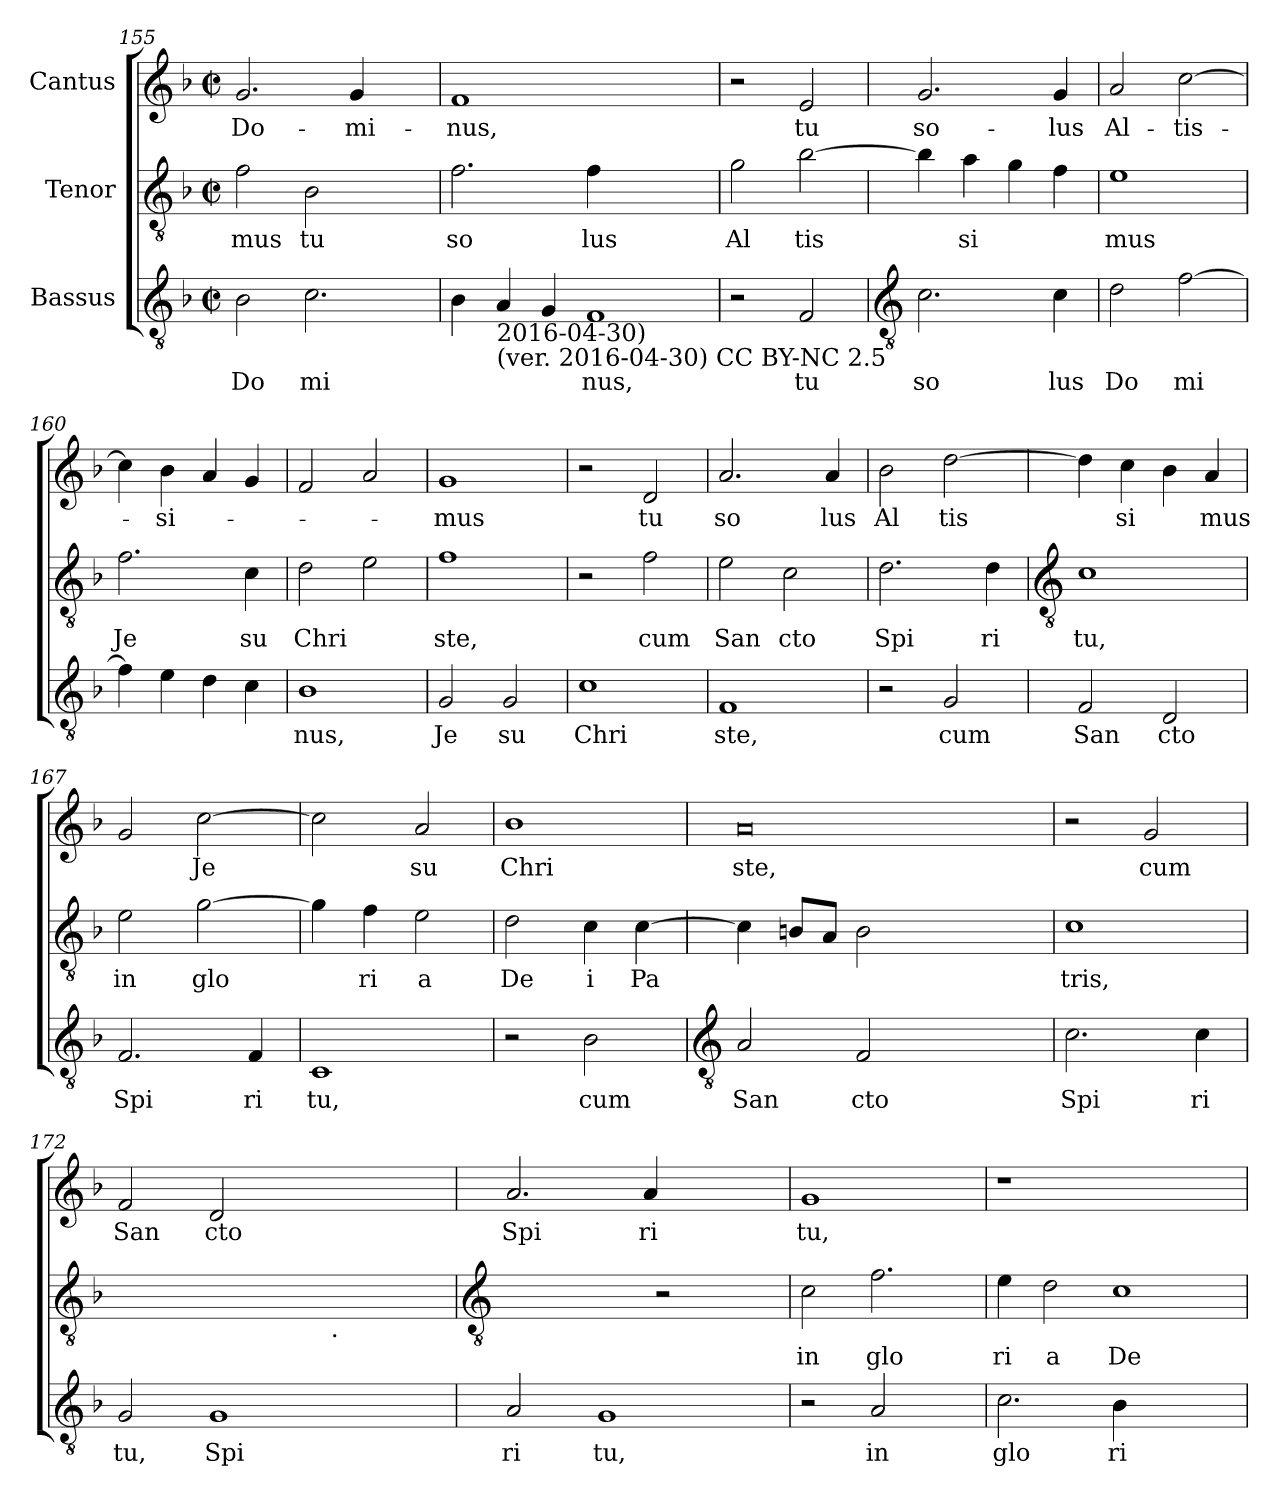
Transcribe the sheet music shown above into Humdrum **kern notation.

**kern	**text	**kern	**text	**kern	**text
*part3	*part3	*part2	*part2	*part1	*part1
*staff3	*staff3	*staff2	*staff2	*staff1	*staff1
*I"Bassus	*	*I"Tenor	*	*I"Cantus	*
*clefGv2	*	*clefGv2	*	*clefG2	*
*k[b-]	*	*k[b-]	*	*k[b-]	*
*F:	*	*F:	*	*F:	*
*M2/2	*	*M2/2	*	*M2/2	*
*met(c|)	*	*met(c|)	*	*met(c|)	*
=155A	=155A	=155A	=155A	=155A	=155A
!	!LO:LY:b	!	!LO:LY:b	!	!LO:LY:b
2B-\	Do	2f\	mus	2.g/	Do-
!	!LO:LY:b	!	!LO:LY:b	!	!
2.c\	mi	2B-\	tu	.	.
!	!	!	!	!	!LO:LY:b
.	.	.	.	4g/	-mi-
.	.	4ryy	.	4ryy	.
=156A	=156A	=156A	=156A	=156A	=156A
!	!	!	!LO:LY:b	!	!LO:LY:b
4B-\	.	2.f\	so	1f	-nus,
!LO:TX:b:t=2016-04-30)	!	!	!	!	!
!LO:TX:b:t=(ver. 2016-04-30) CC BY-NC 2.5	!	!	!	!	!
4A/	.	.	.	.	.
4G/	.	.	.	.	.
!	!LO:LY:b	!	!LO:LY:b	!	!
1F	nus,	4f\	lus	.	.
.	.	2.ryy	.	2.ryy	.
=157A	=157A	=157A	=157A	=157A	=157A
!	!	!	!LO:LY:b	!	!
2r	.	2g\	Al	2r	.
!	!LO:LY:b	!	!LO:LY:b	!	!LO:LY:b
2F/	tu	[2b-\	tis	2e/	tu
!!LO:LB:g=z
=158	=158	=158	=158	=158	=158
*clefGv2	*	*	*	*	*
!	!LO:LY:b	!	!	!	!LO:LY:b
2.c\	so	4b-\]	.	2.g/	so-
!	!	!	!LO:LY:b	!	!
.	.	4a\	si	.	.
.	.	4g\	.	.	.
!	!LO:LY:b	!	!	!	!LO:LY:b
4c\	lus	4f\	.	4g/	-lus
=159A	=159A	=159A	=159A	=159A	=159A
!	!LO:LY:b	!	!LO:LY:b	!	!LO:LY:b
2d\	Do	1e	mus	2a/	Al-
!	!LO:LY:b	!	!	!	!LO:LY:b
[2f\	mi	.	.	[2cc\	-tis-
=160A	=160A	=160A	=160A	=160A	=160A
!	!	!	!LO:LY:b	!	!
4f\]	.	2.f\	Je	4cc\]	.
!	!	!	!	!	!LO:LY:b
4e\	.	.	.	4b-\	-si-
4d\	.	.	.	4a/	.
!	!	!	!LO:LY:b	!	!
4c\	.	4c\	su	4g/	.
=161	=161	=161	=161	=161	=161
!	!LO:LY:b	!	!LO:LY:b	!	!
1B-	nus,	2d\	Chri	2f/	.
.	.	2e\	.	2a/	.
!!LO:LB:g=z
=162	=162	=162	=162	=162	=162
!	!LO:LY:b	!	!LO:LY:b	!	!LO:LY:b
2G/	Je	1f	ste,	1g	-mus
!	!LO:LY:b	!	!	!	!
2G/	su	.	.	.	.
=163	=163	=163	=163	=163	=163
!	!LO:LY:b	!	!	!	!
1c	Chri	2r	.	2r	.
!	!	!	!LO:LY:b	!	!LO:LY:b
.	.	2f\	cum	2d/	tu
=164	=164	=164	=164	=164	=164
!	!LO:LY:b	!	!LO:LY:b	!	!LO:LY:b
1F	ste,	2e\	San	2.a/	so
!	!	!	!LO:LY:b	!	!
.	.	2c\	cto	.	.
!	!	!	!	!	!LO:LY:b
.	.	.	.	4a/	lus
=165	=165	=165	=165	=165	=165
!	!	!	!LO:LY:b	!	!LO:LY:b
2r	.	2.d\	Spi	2b-\	Al
!	!LO:LY:b	!	!	!	!LO:LY:b
2G/	cum	.	.	[2dd\	tis
!	!	!	!LO:LY:b	!	!
.	.	4d\	ri	.	.
!!LO:LB:g=z
=166	=166	=166	=166	=166	=166
*	*	*clefGv2	*	*	*
!	!LO:LY:b	!	!LO:LY:b	!	!
2F/	San	1c	tu,	4dd\]	.
!	!	!	!	!	!LO:LY:b
.	.	.	.	4cc\	si
!	!LO:LY:b	!	!	!	!
2D/	cto	.	.	4b-\	.
!	!	!	!	!	!LO:LY:b
.	.	.	.	4a/	mus
=167	=167	=167	=167	=167	=167
!	!LO:LY:b	!	!LO:LY:b	!	!
2.F/	Spi	2e\	in	2g/	.
!	!	!	!LO:LY:b	!	!LO:LY:b
.	.	[2g\	glo	[2cc\	Je
!	!LO:LY:b	!	!	!	!
4F/	ri	.	.	.	.
=168	=168	=168	=168	=168	=168
!	!LO:LY:b	!	!	!	!
1C	tu,	4g\]	.	2cc\]	.
!	!	!	!LO:LY:b	!	!
.	.	4f\	ri	.	.
!	!	!	!LO:LY:b	!	!LO:LY:b
.	.	2e\	a	2a/	su
=169	=169	=169	=169	=169	=169
!	!	!	!LO:LY:b	!	!LO:LY:b
2r	.	2d\	De	1b-	Chri
!	!LO:LY:b	!	!LO:LY:b	!	!
2B-\	cum	4c\	i	.	.
!	!	!	!LO:LY:b	!	!
.	.	[4c\	Pa	.	.
!!LO:LB:g=z
=170	=170	=170	=170	=170	=170
*clefGv2	*	*	*	*	*
!	!LO:LY:b	!	!	!	!LO:LY:b
2A/	San	4c\]	.	0a	ste,
.	.	8Bn/L	.	.	.
.	.	8A/J	.	.	.
!	!LO:LY:b	!	!	!	!
2F/	cto	2B\	.	.	.
1ryy	.	1ryy	.	.	.
=171	=171	=171	=171	=171	=171
!	!LO:LY:b	!	!LO:LY:b	!	!
2.c\	Spi	1c	tris,	2r	.
!	!	!	!	!	!LO:LY:b
.	.	.	.	2g/	cum
!	!LO:LY:b	!	!	!	!
4c\	ri	.	.	.	.
=172	=172	=172	=172	=172	=172
!	!LO:LY:b	!	!	!	!LO:LY:b
2G/	tu,	4ryy	.	2f/	San
.	.	4ryy	.	.	.
!	!LO:LY:b	!	!	!	!LO:LY:b
1G	Spi	4ryy	.	2d/	cto
.	.	32ryy	.	.	.
.	.	32ryy	.	.	.
.	.	32ryy	.	.	.
.	.	32ryy	.	.	.
.	.	32ryy	.	.	.
.	.	32ryy	.	.	.
!	!	!LO:TX:b:t=.	!	!	!
.	.	32ryy	.	.	.
.	.	4ryy	.	.	.
.	.	.	.	2ryy	.
.	.	4ryy	.	.	.
.	.	32ryy	.	.	.
!!LO:LB:g=z
=173	=173	=173	=173	=173	=173
*	*	*clefGv2	*	*	*
!	!LO:LY:b	!	!	!	!LO:LY:b
2A/	ri	4ryy	.	2.a/	Spi
.	.	4ryy	.	.	.
!	!LO:LY:b	!	!	!	!
1G	tu,	4ryy	.	.	.
!	!	!	!	!	!LO:LY:b
.	.	32ryy	.	4a/	ri
.	.	2r	.	.	.
.	.	.	.	2ryy	.
.	.	8..ryy	.	.	.
=174	=174	=174	=174	=174	=174
!	!	!	!LO:LY:b	!	!LO:LY:b
2r	.	2c\	in	1g	tu,
!	!LO:LY:b	!	!LO:LY:b	!	!
2A/	in	2.f\	glo	.	.
4ryy	.	.	.	4ryy	.
=175	=175	=175	=175	=175	=175
!	!LO:LY:b	!	!LO:LY:b	!	!
2.c\	glo	4e\	ri	1r	.
!	!	!	!LO:LY:b	!	!
.	.	2d\	a	.	.
!	!LO:LY:b	!	!LO:LY:b	!	!
4B-\	ri	1c	De	.	.
2.ryy	.	.	.	2.ryy	.
=	=	=	=	=	=
*-	*-	*-	*-	*-	*-
